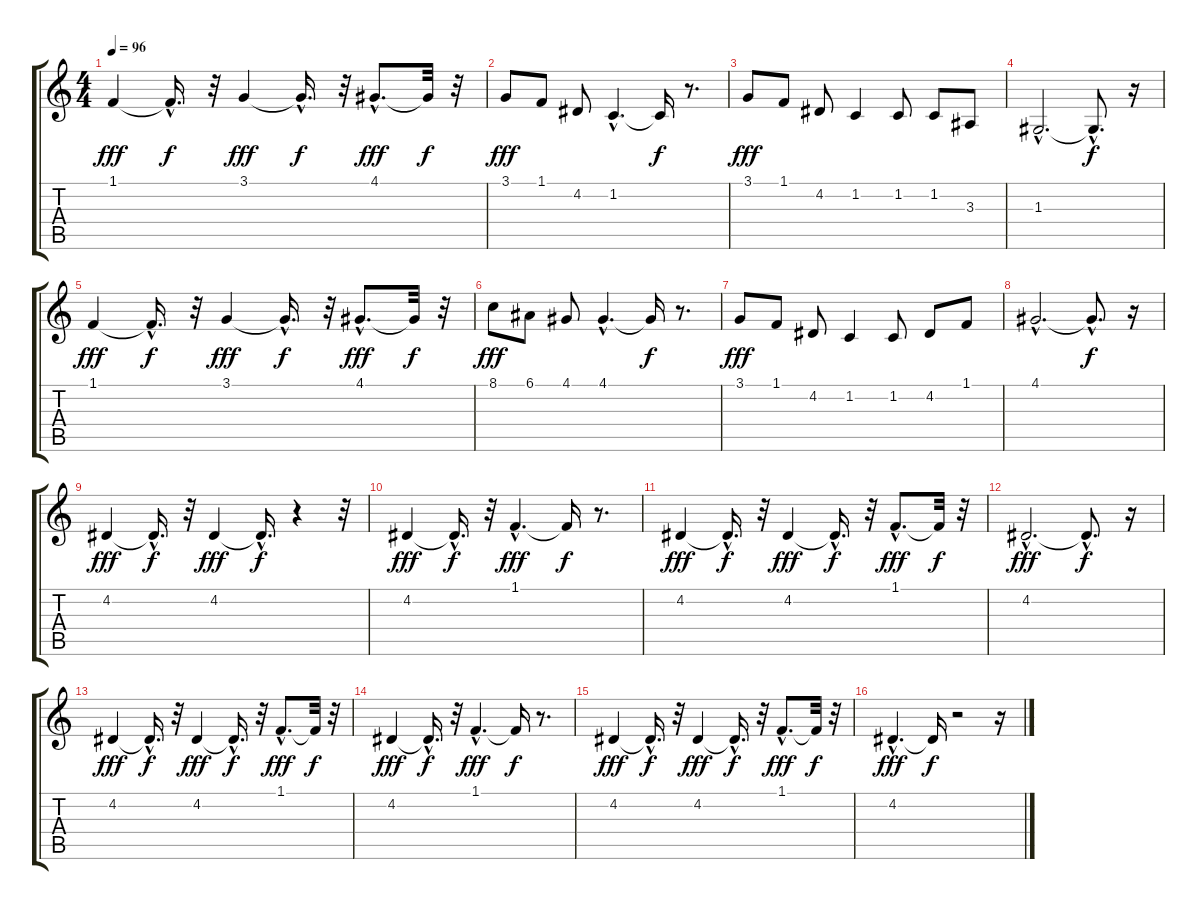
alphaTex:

\track "" {instrument honkytonkpiano}
\staff {score tabs}
\tuning (E4 B3 G3 D3 A2 E2) {hide}
\ts (4 4)
\tempo 96
\clef g2
\ks c
1.1.4{dy fff} 1.1{hac t}.16{d dy f} r.32 3.1.4{dy fff} 3.1{hac t}.16{d dy f} r.32 4.1{hac}.8{d dy fff} 4.1{t}.32{dy f} r.32 |
3.1.8{dy fff} 1.1.8 4.2.8 1.2{hac}.4{d} 1.2{t}.16{dy f} r.8{d} |
3.1.8{dy fff} 1.1.8 4.2.8 1.2.4 1.2.8 1.2.8 3.3.8 |
1.3{hac}.2{d} 1.3{hac t}.8{d dy f} r.16 |
1.1.4{dy fff} 1.1{hac t}.16{d dy f} r.32 3.1.4{dy fff} 3.1{hac t}.16{d dy f} r.32 4.1{hac}.8{d dy fff} 4.1{t}.32{dy f} r.32 |
8.1.8{dy fff} 6.1.8 4.1.8 4.1{hac}.4{d} 4.1{t}.16{dy f} r.8{d} |
3.1.8{dy fff} 1.1.8 4.2.8 1.2.4 1.2.8 4.2.8 1.1.8 |
4.1{hac}.2{d} 4.1{hac t}.8{d dy f} r.16 |
4.2.4{dy fff} 4.2{hac t}.16{d dy f} r.32 4.2.4{dy fff} 4.2{hac t}.16{d dy f} r.4 r.32 |
4.2.4{dy fff} 4.2{hac t}.16{d dy f} r.32 1.1{hac}.4{d dy fff} 1.1{t}.16{dy f} r.8{d} |
4.2.4{dy fff} 4.2{hac t}.16{d dy f} r.32 4.2.4{dy fff} 4.2{hac t}.16{d dy f} r.32 1.1{hac}.8{d dy fff} 1.1{t}.32{dy f} r.32 |
4.2{hac}.2{d dy fff} 4.2{hac t}.8{d dy f} r.16 |
4.2.4{dy fff} 4.2{hac t}.16{d dy f} r.32 4.2.4{dy fff} 4.2{hac t}.16{d dy f} r.32 1.1{hac}.8{d dy fff} 1.1{t}.32{dy f} r.32 |
4.2.4{dy fff} 4.2{hac t}.16{d dy f} r.32 1.1{hac}.4{d dy fff} 1.1{t}.16{dy f} r.8{d} |
4.2.4{dy fff} 4.2{hac t}.16{d dy f} r.32 4.2.4{dy fff} 4.2{hac t}.16{d dy f} r.32 1.1{hac}.8{d dy fff} 1.1{t}.32{dy f} r.32 |
4.2{hac}.4{d dy fff} 4.2{t}.16{dy f} r.2 r.16
